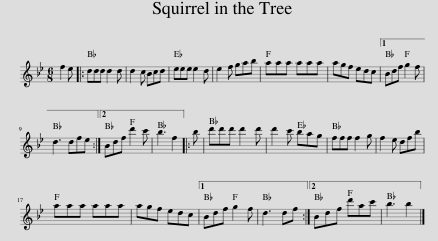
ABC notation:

X:1
L:1/8
M:6/8
I:linebreak $
K:Bb
V:1 treble
V:1
 f2 e |: ddd d2 d | d2 c Bcd | eee e2 d | e2 f gab | %5
 aaa aaa | agf edc |1 Bdf g2 f |$ d3 dfe :|2 Bdf d'2 c' | %10
 b3 f2 |: b | d'd'd' d'2 d' | d'2 c' bag | fff f2 g | %15
 f2 e dfb |$ aaa aaa | agf edc |1 Bdf g2 f | d3 df :|2 %20
 Bdf d'ac' | b3 b2 |] %22
